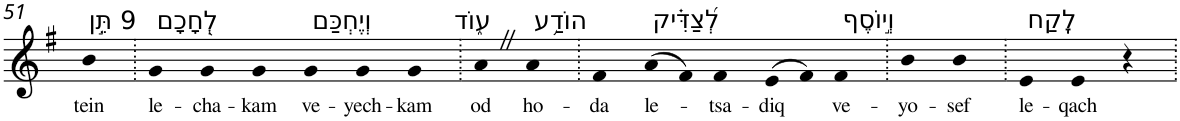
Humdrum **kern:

**kern	**text
*part1	*part1
*staff1	*staff1
*I"Piano	*
*I'Pno	*
!!LO:PB:g=z
*clefG2	*
*k[f#]	*
*G:	*
=51	=51
!LO:TX:a:t=9 תֵּ֣ן	!
!	!LO:LY:b
4b	tein
=52.	=52.
!LO:TX:a:t=לְ֭חָכָם	!
!	!LO:LY:b
4g	le-
!	!LO:LY:b
4g	-cha-
!	!LO:LY:b
4g	-kam
!LO:TX:a:t=וְיֶחְכַּם	!
!	!LO:LY:b
4g	ve-
!	!LO:LY:b
4g	-yech-
!	!LO:LY:b
4g	-kam
=53.	=53.
!LO:TX:a:t=ע֑וֹד	!
!	!LO:LY:b
4aZ	od
!LO:TX:a:t=הוֹדַ֥ע	!
!	!LO:LY:b
4a	ho-
=54.	=54.
!	!LO:LY:b
4f#	-da
!LO:TX:a:t=לְ֝צַדִּ֗יק	!
!	!LO:LY:b
(>8a	le-
8f#)	.
!	!LO:LY:b
4f#	-tsa-
!	!LO:LY:b
(>8e	-diq
8f#)	.
!LO:TX:a:t=וְי֣וֹסֶף	!
!	!LO:LY:b
4f#	ve-
=55.	=55.
!	!LO:LY:b
4b	-yo-
!	!LO:LY:b
4b	-sef
=56.	=56.
!LO:TX:a:t=לֶֽקַח	!
!	!LO:LY:b
4e	le-
!	!LO:LY:b
4e	-qach
4r	.
=.	=.
*-	*-
